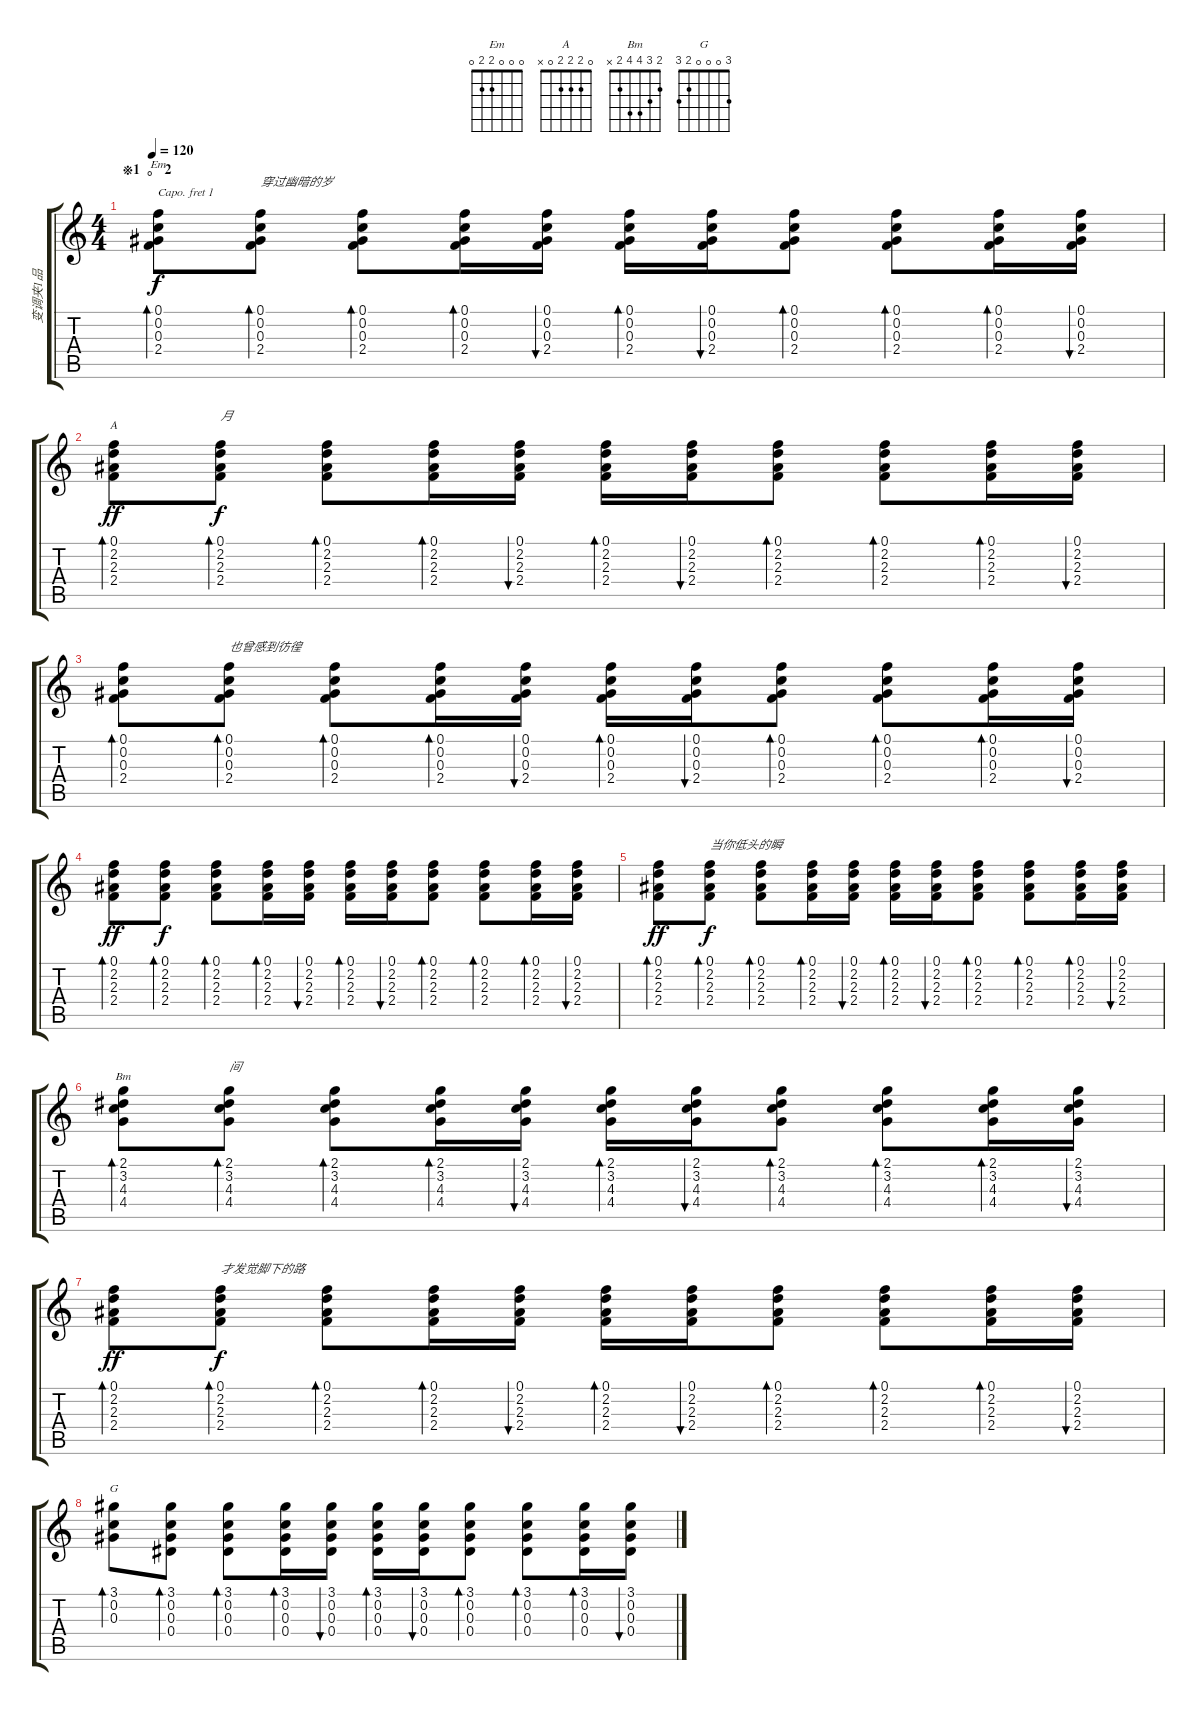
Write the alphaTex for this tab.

\track ("变调夹1品" "变调夹1品") {instrument acousticguitarsteel}
\staff {score tabs}
\capo 1
\tuning (E4 B3 G3 D3 A2 E2) {hide}
\chord ("Em" 0 0 0 2 2 0)
\chord ("A" 0 2 2 2 0 x)
\chord ("Bm" 2 3 4 4 2 x)
\chord ("G" 3 0 0 0 2 3)
\ts (4 4)
\section ("" "※1  。 2")
\tempo 120
\clef g2
\ks c
(0.1 0.2 0.3 2.4).8{bd 30 ch "Em" dy f} (0.1 0.2 0.3 2.4).8{bd 30 txt "穿过幽暗的岁"} (0.1 0.2 0.3 2.4).8{bd 30} (0.1 0.2 0.3 2.4).16{bd 30} (0.1 0.2 0.3 2.4).16{bu 30} (0.1 0.2 0.3 2.4).16{bd 30} (0.1 0.2 0.3 2.4).16{bu 30} (0.1 0.2 0.3 2.4).8{bd 30} (0.1 0.2 0.3 2.4).8{bd 30} (0.1 0.2 0.3 2.4).16{bd 30} (0.1 0.2 0.3 2.4).16{bu 30} |
(0.1 2.2 2.3 2.4).8{bd 30 ch "A" dy ff} (0.1 2.2 2.3 2.4).8{bd 30 txt "月" dy f} (0.1 2.2 2.3 2.4).8{bd 30} (0.1 2.2 2.3 2.4).16{bd 30} (0.1 2.2 2.3 2.4).16{bu 30} (0.1 2.2 2.3 2.4).16{bd 30} (0.1 2.2 2.3 2.4).16{bu 30} (0.1 2.2 2.3 2.4).8{bd 30} (0.1 2.2 2.3 2.4).8{bd 30} (0.1 2.2 2.3 2.4).16{bd 30} (0.1 2.2 2.3 2.4).16{bu 30} |
(0.1 0.2 0.3 2.4).8{bd 30} (0.1 0.2 0.3 2.4).8{bd 30 txt "也曾感到彷徨"} (0.1 0.2 0.3 2.4).8{bd 30} (0.1 0.2 0.3 2.4).16{bd 30} (0.1 0.2 0.3 2.4).16{bu 30} (0.1 0.2 0.3 2.4).16{bd 30} (0.1 0.2 0.3 2.4).16{bu 30} (0.1 0.2 0.3 2.4).8{bd 30} (0.1 0.2 0.3 2.4).8{bd 30} (0.1 0.2 0.3 2.4).16{bd 30} (0.1 0.2 0.3 2.4).16{bu 30} |
(0.1 2.2 2.3 2.4).8{bd 30 dy ff} (0.1 2.2 2.3 2.4).8{bd 30 dy f} (0.1 2.2 2.3 2.4).8{bd 30} (0.1 2.2 2.3 2.4).16{bd 30} (0.1 2.2 2.3 2.4).16{bu 30} (0.1 2.2 2.3 2.4).16{bd 30} (0.1 2.2 2.3 2.4).16{bu 30} (0.1 2.2 2.3 2.4).8{bd 30} (0.1 2.2 2.3 2.4).8{bd 30} (0.1 2.2 2.3 2.4).16{bd 30} (0.1 2.2 2.3 2.4).16{bu 30} |
(0.1 2.2 2.3 2.4).8{bd 30 dy ff} (0.1 2.2 2.3 2.4).8{bd 30 txt "当你低头的瞬" dy f} (0.1 2.2 2.3 2.4).8{bd 30} (0.1 2.2 2.3 2.4).16{bd 30} (0.1 2.2 2.3 2.4).16{bu 30} (0.1 2.2 2.3 2.4).16{bd 30} (0.1 2.2 2.3 2.4).16{bu 30} (0.1 2.2 2.3 2.4).8{bd 30} (0.1 2.2 2.3 2.4).8{bd 30} (0.1 2.2 2.3 2.4).16{bd 30} (0.1 2.2 2.3 2.4).16{bu 30} |
(2.1 3.2 4.3 4.4).8{bd 30 ch "Bm"} (2.1 3.2 4.3 4.4).8{bd 30 txt "间"} (2.1 3.2 4.3 4.4).8{bd 30} (2.1 3.2 4.3 4.4).16{bd 30} (2.1 3.2 4.3 4.4).16{bu 30} (2.1 3.2 4.3 4.4).16{bd 30} (2.1 3.2 4.3 4.4).16{bu 30} (2.1 3.2 4.3 4.4).8{bd 30} (2.1 3.2 4.3 4.4).8{bd 30} (2.1 3.2 4.3 4.4).16{bd 30} (2.1 3.2 4.3 4.4).16{bu 30} |
(0.1 2.2 2.3 2.4).8{bd 30 dy ff} (0.1 2.2 2.3 2.4).8{bd 30 txt "才发觉脚下的路" dy f} (0.1 2.2 2.3 2.4).8{bd 30} (0.1 2.2 2.3 2.4).16{bd 30} (0.1 2.2 2.3 2.4).16{bu 30} (0.1 2.2 2.3 2.4).16{bd 30} (0.1 2.2 2.3 2.4).16{bu 30} (0.1 2.2 2.3 2.4).8{bd 30} (0.1 2.2 2.3 2.4).8{bd 30} (0.1 2.2 2.3 2.4).16{bd 30} (0.1 2.2 2.3 2.4).16{bu 30} |
(3.1 0.2 0.3).8{bd 30 ch "G"} (3.1 0.2 0.3 0.4).8{bd 30} (3.1 0.2 0.3 0.4).8{bd 30} (3.1 0.2 0.3 0.4).16{bd 30} (3.1 0.2 0.3 0.4).16{bu 30} (3.1 0.2 0.3 0.4).16{bd 30} (3.1 0.2 0.3 0.4).16{bu 30} (3.1 0.2 0.3 0.4).8{bd 30} (3.1 0.2 0.3 0.4).8{bd 30} (3.1 0.2 0.3 0.4).16{bd 30} (3.1 0.2 0.3 0.4).16{bu 30}
